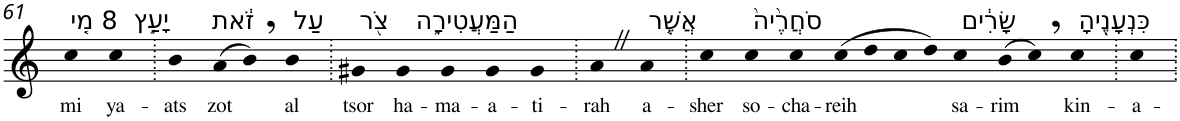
**kern	**text
*part1	*part1
*staff1	*staff1
*I"Piano	*
*I'Pno	*
!!LO:PB:g=z
*clefG2	*
*k[]	*
=61	=61
!LO:TX:a:t=8 מִ֚י	!
!	!LO:LY:b
4cc	mi
!LO:TX:a:t=יָעַ֣ץ	!
!	!LO:LY:b
4cc	ya-
=62.	=62.
!	!LO:LY:b
4b	-ats
!LO:TX:a:t=זֹ֔את	!
!	!LO:LY:b
(8a	zot
8b,)	.
!LO:TX:a:t=עַל	!
!	!LO:LY:b
4b	al
=63.	=63.
!LO:TX:a:t=צֹ֖ר	!
!	!LO:LY:b
4g#X	tsor
!LO:TX:a:t=הַמַּעֲטִירָ֑ה	!
!	!LO:LY:b
4g#	ha-
!	!LO:LY:b
4g#	-ma-
!	!LO:LY:b
4g#	-a-
!	!LO:LY:b
4g#	-ti-
=64.	=64.
!	!LO:LY:b
4aZ	-rah
!LO:TX:a:t=אֲשֶׁ֤ר	!
!	!LO:LY:b
4a	a-
=65.	=65.
!	!LO:LY:b
4cc	-sher
!LO:TX:a:t=סֹחֲרֶ֙יה֙	!
!	!LO:LY:b
4cc	so-
!	!LO:LY:b
4cc	-cha-
!	!LO:LY:b
(8cc	-reih
8dd	.
8cc	.
8dd)	.
!LO:TX:a:t=שָׂרִ֔ים	!
!	!LO:LY:b
4cc	sa-
!	!LO:LY:b
(8b	-rim
8cc,)	.
!LO:TX:a:t=כִּנְעָנֶ֖יהָ	!
!	!LO:LY:b
4cc	kin-
=66.	=66.
!	!LO:LY:b
4cc	-a-
=.	=.
*-	*-
